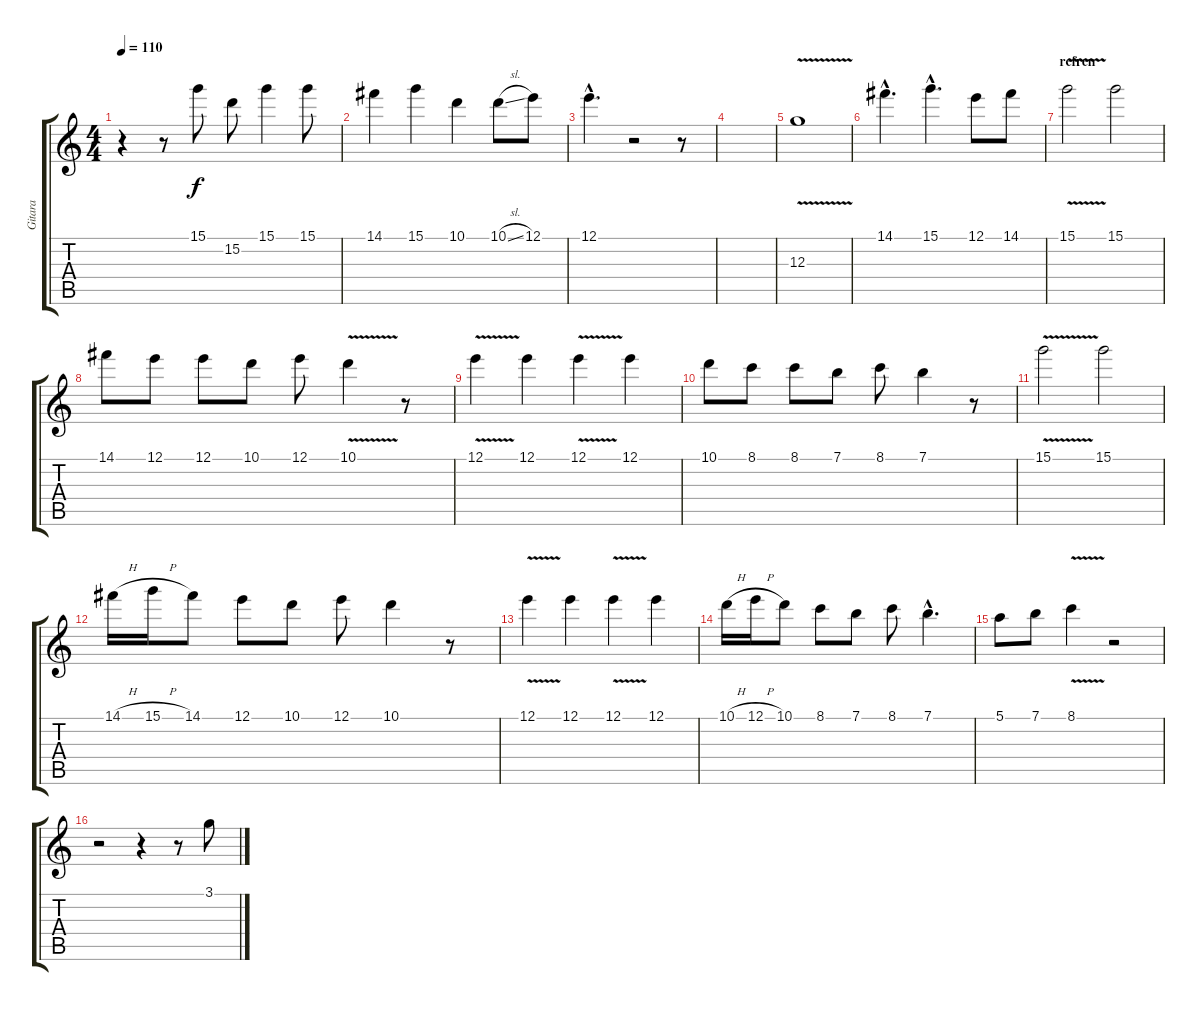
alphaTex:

\track ("Gitara" "Gitara") {instrument overdrivenguitar}
\staff {score tabs}
\tuning (E4 B3 G3 D3 A2 E2) {hide}
\ts (4 4)
\tempo 110
\clef g2
\ks c
r.4{dy f} r.8 15.1.8 15.2.8 15.1.4 15.1.8 |
14.1.4 15.1.4 10.1.4 10.1{sl}.8 12.1.8 |
12.1{hac}.4{d} r.2 r.8 |
|
12.3{v}.1 |
14.1{hac}.4{d} 15.1{hac}.4{d} 12.1.8 14.1.8 |
\section ("" "refren")
15.1{v}.2 15.1.2 |
14.1.8 12.1.8 12.1.8 10.1.8 12.1.8 10.1{v}.4 r.8 |
12.1{v}.4 12.1.4 12.1{v}.4 12.1.4 |
10.1.8 8.1.8 8.1.8 7.1.8 8.1.8 7.1.4 r.8 |
15.1{v}.2 15.1.2 |
14.1{h}.16 15.1{h}.16 14.1.8 12.1.8 10.1.8 12.1.8 10.1.4 r.8 |
12.1{v}.4 12.1.4 12.1{v}.4 12.1.4 |
10.1{h}.16 12.1{h}.16 10.1.8 8.1.8 7.1.8 8.1.8 7.1{hac}.4{d} |
5.1.8 7.1.8 8.1{v}.4 r.2 |
r.2 r.4 r.8 3.1.8
